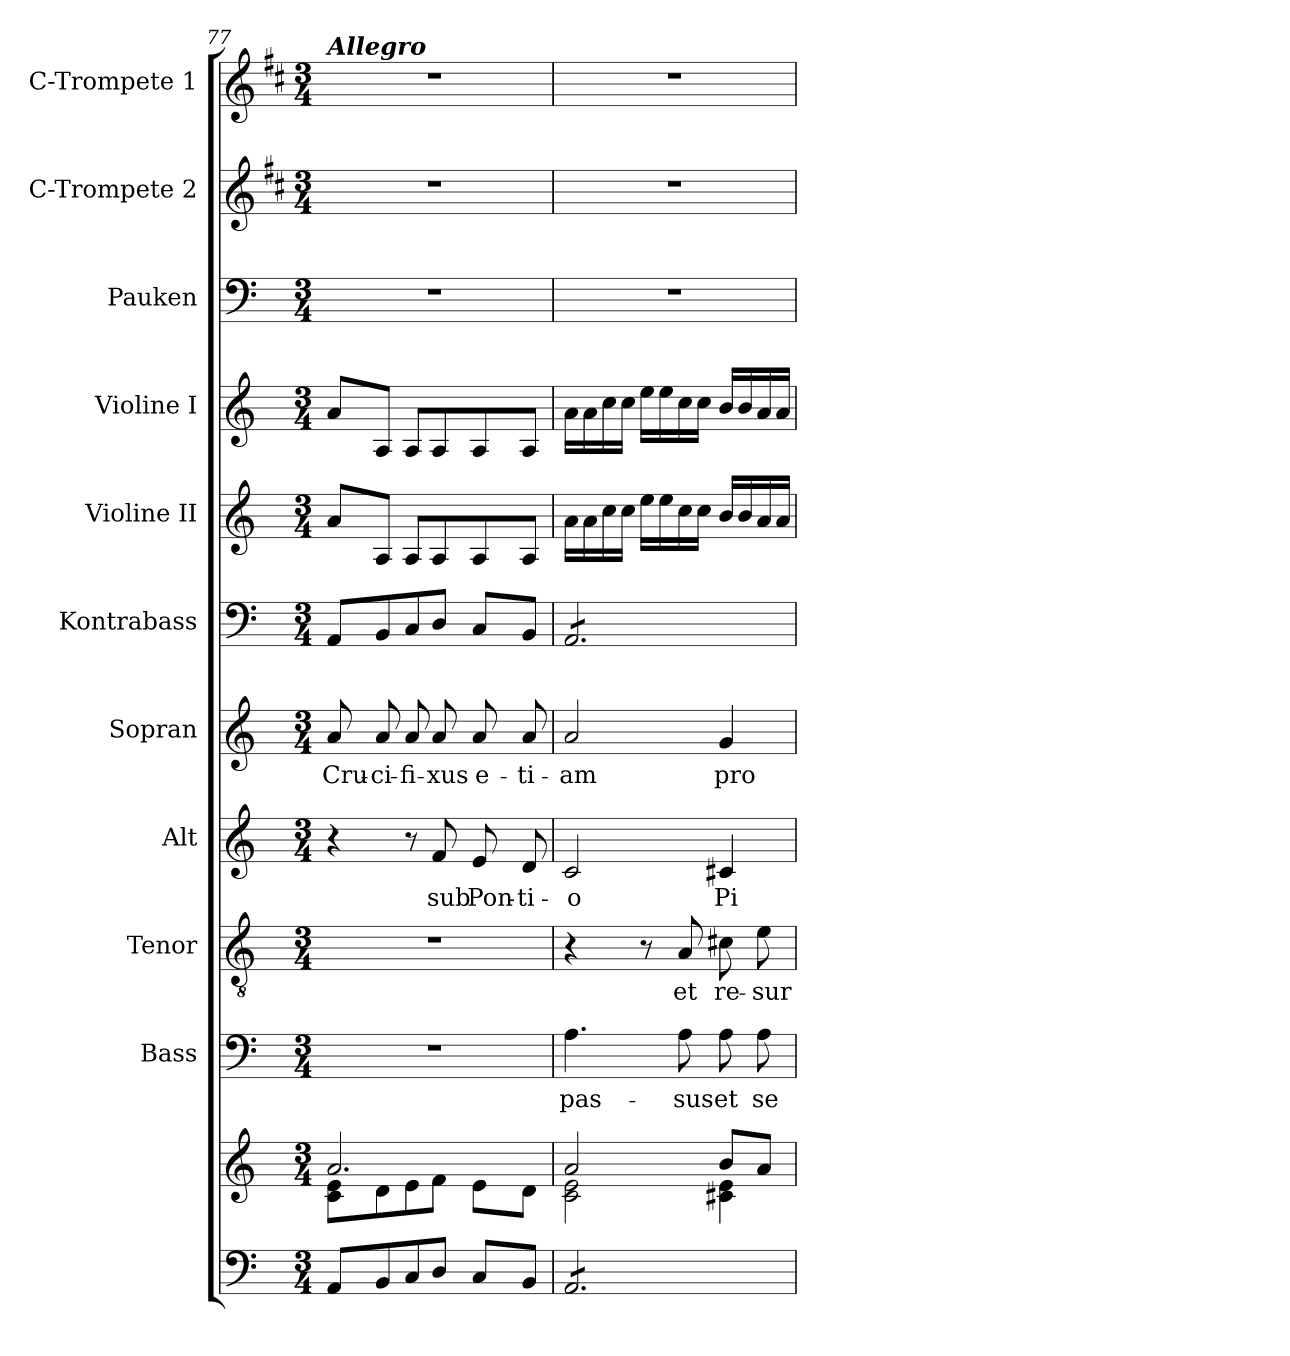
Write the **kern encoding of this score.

**kern	**kern	**kern	**text	**kern	**text	**kern	**text	**kern	**text	**kern	**kern	**kern	**kern	**kern	**kern
*part11	*part11	*part10	*part10	*part9	*part9	*part8	*part8	*part7	*part7	*part6	*part5	*part4	*part3	*part2	*part1
*staff12	*staff11	*staff10	*staff10	*staff9	*staff9	*staff8	*staff8	*staff7	*staff7	*staff6	*staff5	*staff4	*staff3	*staff2	*staff1
*	*	*I"Bass	*	*I"Tenor	*	*I"Alt	*	*I"Sopran	*	*I"Kontrabass	*I"Violine II	*I"Violine I	*I"Pauken	*I"C-Trompete 2	*I"C-Trompete 1
*	*	*I'B.	*	*I'T.	*	*I'A.	*	*I'S.	*	*I'Kb.	*I'Vl. II	*I'Vl. I	*I'Pk.	*I'C Trp. 2	*I'C Trp. 1
*clefF4	*clefG2	*clefF4	*	*clefGv2	*	*clefG2	*	*clefG2	*	*clefF4	*clefG2	*clefG2	*clefF4	*clefG2	*clefG2
*	*	*	*	*	*	*	*	*	*	*ITrd7c12	*	*	*	*ITrd1c2	*ITrd1c2
*k[]	*k[]	*k[]	*	*k[]	*	*k[]	*	*k[]	*	*k[]	*k[]	*k[]	*k[]	*k[]	*k[]
*C:	*C:	*C:	*	*C:	*	*C:	*	*C:	*	*C:	*C:	*C:	*C:	*C:	*C:
*M3/4	*M3/4	*M3/4	*	*M3/4	*	*M3/4	*	*M3/4	*	*M3/4	*M3/4	*M3/4	*M3/4	*M3/4	*M3/4
=77	=77	=77	=77	=77	=77	=77	=77	=77	=77	=77	=77	=77	=77	=77	=77
*	*^	*	*	*	*	*	*	*	*	*	*	*	*	*	*
!	!	!	!	!	!	!	!	!	!	!	!	!	!	!	!	!LO:TX:a:Bi:t=Allegro
!	!	!	!	!	!	!	!	!	!	!LO:LY:b	!	!	!	!	!	!
8AA/L	2.a/	8c\ 8e\L	2.r	.	2.r	.	4r	.	8a/	Cru-	8AAA/L	8a/L	8a/L	2.r	2.r	2.r
!	!	!	!	!	!	!	!	!	!	!LO:LY:b	!	!	!	!	!	!
8BB/	.	8d\	.	.	.	.	.	.	8a/	-ci-	8BBB/	8A/J	8A/J	.	.	.
!	!	!	!	!	!	!	!	!	!	!LO:LY:b	!	!	!	!	!	!
8C/	.	8e\	.	.	.	.	8r	.	8a/	-fi-	8CC/	8A/L	8A/L	.	.	.
!	!	!	!	!	!	!	!	!LO:LY:b	!	!LO:LY:b	!	!	!	!	!	!
8D/J	.	8f\J	.	.	.	.	8f/	sub	8a/	-xus	8DD/J	8A/	8A/	.	.	.
!	!	!	!	!	!	!	!	!LO:LY:b	!	!LO:LY:b	!	!	!	!	!	!
8C/L	.	8e\L	.	.	.	.	8e/	Pon-	8a/	e-	8CC/L	8A/	8A/	.	.	.
!	!	!	!	!	!	!	!	!LO:LY:b	!	!LO:LY:b	!	!	!	!	!	!
8BB/J	.	8d\J	.	.	.	.	8d/	-ti-	8a/	-ti-	8BBB/J	8A/J	8A/J	.	.	.
!!LO:PB:g=z
=78	=78	=78	=78	=78	=78	=78	=78	=78	=78	=78	=78	=78	=78	=78	=78	=78
!	!	!	!	!LO:LY:b	!	!	!	!LO:LY:b	!	!LO:LY:b	!	!	!	!	!	!
*tremolo	*	*	*	*	*	*	*	*	*	*	*	*	*	*	*	*
*	*	*	*	*	*	*	*	*	*	*	*tremolo	*	*	*	*	*
8AA/L	2a/	2c\ 2e\	4.A\	pas-	4r	.	2c/	-o	2a/	-am	8AAA/L	16a\LL	16a\LL	2.r	2.r	2.r
.	.	.	.	.	.	.	.	.	.	.	.	16a\	16a\	.	.	.
8AA/	.	.	.	.	.	.	.	.	.	.	8AAA/	16cc\	16cc\	.	.	.
.	.	.	.	.	.	.	.	.	.	.	.	16cc\JJ	16cc\JJ	.	.	.
8AA/	.	.	.	.	8r	.	.	.	.	.	8AAA/	16ee\LL	16ee\LL	.	.	.
.	.	.	.	.	.	.	.	.	.	.	.	16ee\	16ee\	.	.	.
!	!	!	!	!LO:LY:b	!	!LO:LY:b	!	!	!	!	!	!	!	!	!	!
8AA/	.	.	8A\	-sus	8A/	et	.	.	.	.	8AAA/	16cc\	16cc\	.	.	.
.	.	.	.	.	.	.	.	.	.	.	.	16cc\JJ	16cc\JJ	.	.	.
!	!	!	!	!LO:LY:b	!	!LO:LY:b	!	!LO:LY:b	!	!LO:LY:b	!	!	!	!	!	!
8AA/	8b/L	4c#X\ 4e\	8A\	et	8c#X\	re-	4c#X/	Pi-	4g/	pro	8AAA/	16b/LL	16b/LL	.	.	.
.	.	.	.	.	.	.	.	.	.	.	.	16b/	16b/	.	.	.
!	!	!	!	!LO:LY:b	!	!LO:LY:b	!	!	!	!	!	!	!	!	!	!
8AA/J	8a/J	.	8A\	se-	8e\	-sur-	.	.	.	.	8AAA/J	16a/	16a/	.	.	.
*	*	*	*	*	*	*	*	*	*	*	*Xtremolo	*	*	*	*	*
*Xtremolo	*	*	*	*	*	*	*	*	*	*	*	*	*	*	*	*
.	.	.	.	.	.	.	.	.	.	.	.	16a/JJ	16a/JJ	.	.	.
*	*v	*v	*	*	*	*	*	*	*	*	*	*	*	*	*	*
=	=	=	=	=	=	=	=	=	=	=	=	=	=	=	=
*-	*-	*-	*-	*-	*-	*-	*-	*-	*-	*-	*-	*-	*-	*-	*-
